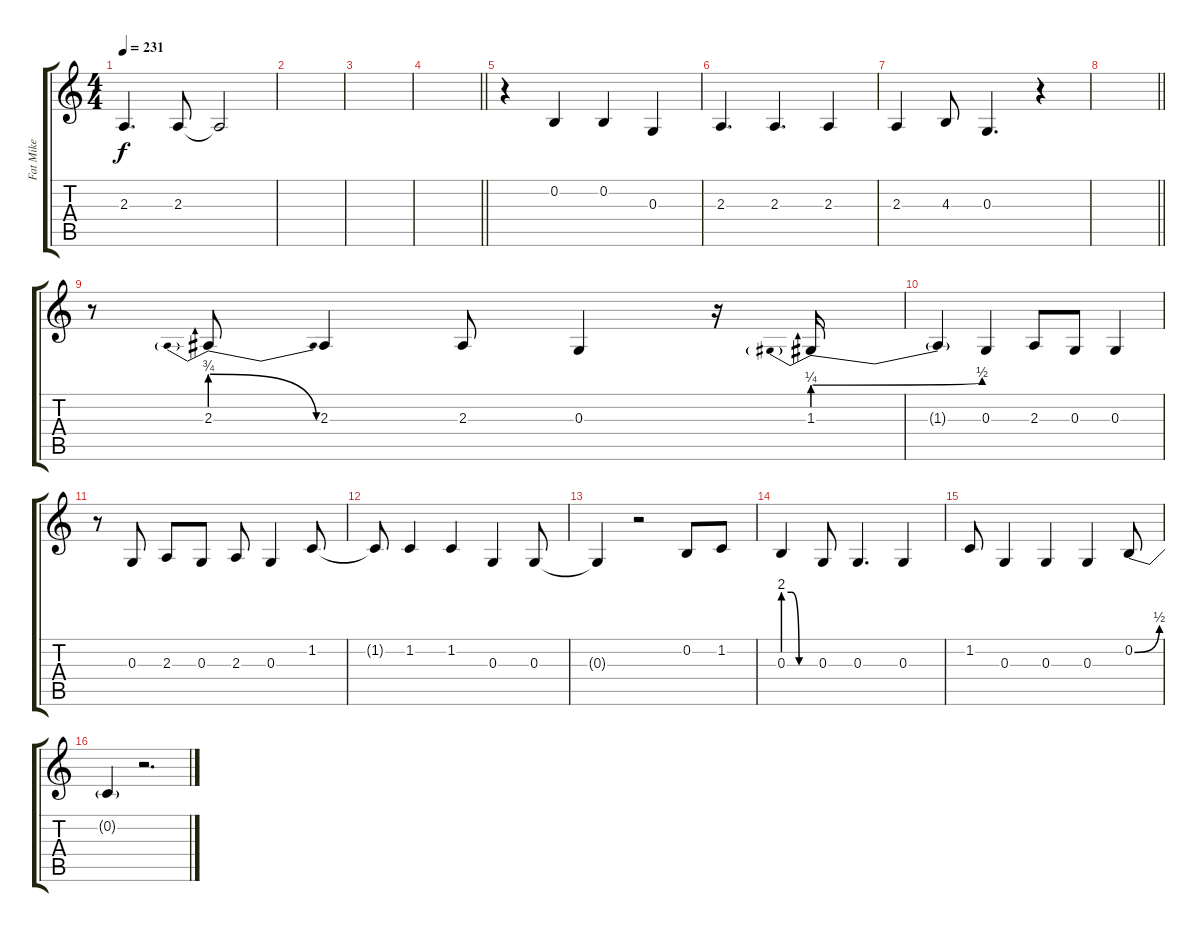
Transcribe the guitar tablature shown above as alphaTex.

\track ("Fat Mike" "Fat Mike") {instrument bassoon}
\staff {score tabs}
\tuning (E4 B3 G3 D3 A2 E2) {hide}
\ts (4 4)
\tempo 231
\clef g2
\ks c
2.3.4{d dy f} 2.3.8 2.3{t}.2 |
|
|
\barLineRight lightlight
|
\section ("" "")
r.4 0.2.4 0.2.4 0.3.4 |
2.3.4{d} 2.3.4{d} 2.3.4 |
2.3.4 4.3.8 0.3.4{d} r.4 |
\barLineRight lightlight
|
\section ("" "")
r.8 2.3{be (prebendrelease 0 3 60 0)}.8 2.3.4 2.3.8 0.3.4 r.16 1.3{be (prebendbend 0 1 60 2)}.16 |
1.3{t}.4 0.3.4 2.3.8 0.3.8 0.3.4 |
r.8 0.3.8 2.3.8 0.3.8 2.3.8 0.3.4 1.2.8 |
1.2{t}.8 1.2.4 1.2.4 0.3.4 0.3.8 |
0.3{t}.4 r.2 0.2.8 1.2.8 |
0.3{be (custom 0 8 15 8 30 0 60 0)}.4 0.3.8 0.3.4{d} 0.3.4 |
1.2.8 0.3.4 0.3.4 0.3.4 0.2{be (bend 0 0 60 2)}.8 |
0.2{t}.4 r.2{d}
